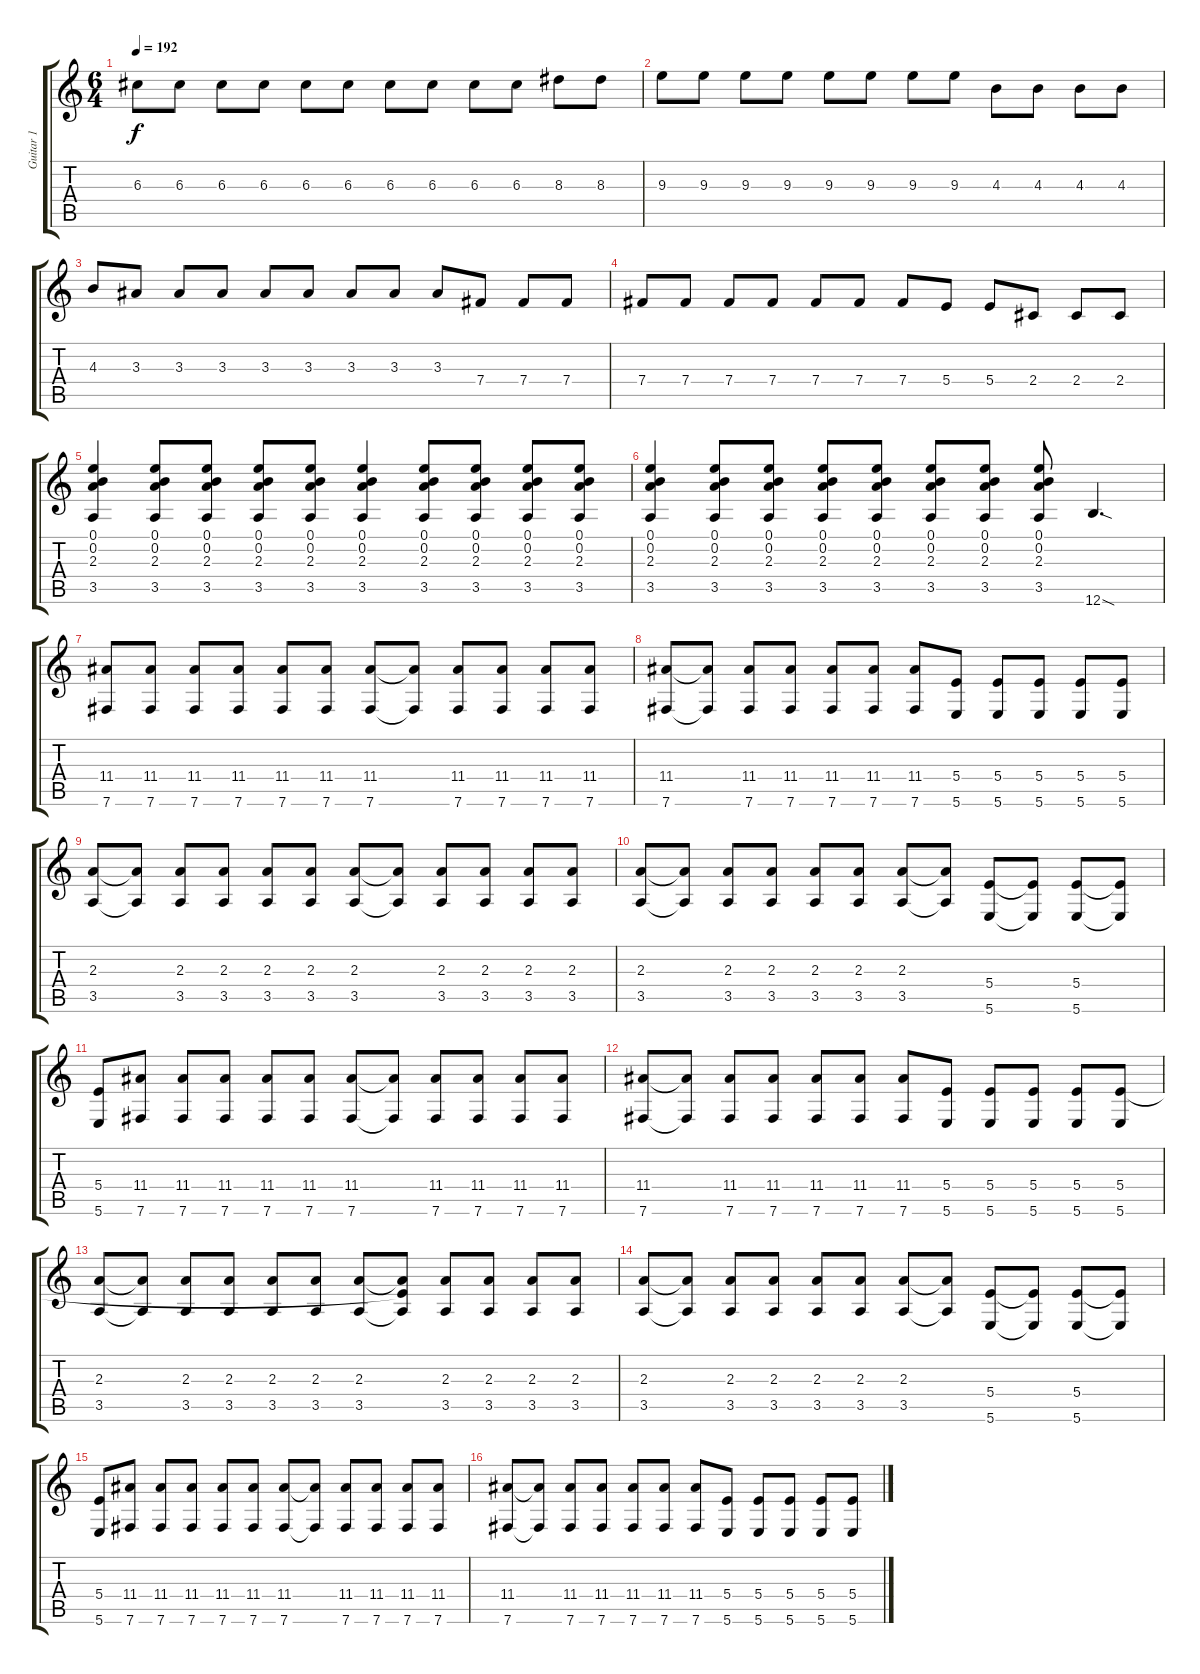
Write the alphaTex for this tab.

\track ("Guitar 1" "Guitar 1") {instrument distortionguitar}
\staff {score tabs}
\tuning (E4 B3 G3 B2 Gb2 B1) {hide}
\ts (6 4)
\tempo 192
\clef g2
\ks c
6.3.8{dy f} 6.3.8 6.3.8 6.3.8 6.3.8 6.3.8 6.3.8 6.3.8 6.3.8 6.3.8 8.3.8 8.3.8 |
9.3.8 9.3.8 9.3.8 9.3.8 9.3.8 9.3.8 9.3.8 9.3.8 4.3.8 4.3.8 4.3.8 4.3.8 |
4.3.8 3.3.8 3.3.8 3.3.8 3.3.8 3.3.8 3.3.8 3.3.8 3.3.8 7.4.8 7.4.8 7.4.8 |
7.4.8 7.4.8 7.4.8 7.4.8 7.4.8 7.4.8 7.4.8 5.4.8 5.4.8 2.4.8 2.4.8 2.4.8 |
(0.1 0.2 2.3 3.5).4 (0.1 0.2 2.3 3.5).8 (0.1 0.2 2.3 3.5).8 (0.1 0.2 2.3 3.5).8 (0.1 0.2 2.3 3.5).8 (0.1 0.2 2.3 3.5).4 (0.1 0.2 2.3 3.5).8 (0.1 0.2 2.3 3.5).8 (0.1 0.2 2.3 3.5).8 (0.1 0.2 2.3 3.5).8 |
(0.1 0.2 2.3 3.5).4 (0.1 0.2 2.3 3.5).8 (0.1 0.2 2.3 3.5).8 (0.1 0.2 2.3 3.5).8 (0.1 0.2 2.3 3.5).8 (0.1 0.2 2.3 3.5).8 (0.1 0.2 2.3 3.5).8 (0.1 0.2 2.3 3.5).8 12.6{sod}.4{d} |
(11.4 7.6).8 (11.4 7.6).8 (11.4 7.6).8 (11.4 7.6).8 (11.4 7.6).8 (11.4 7.6).8 (11.4 7.6).8 (11.4{t} 7.6{t}).8 (11.4 7.6).8 (11.4 7.6).8 (11.4 7.6).8 (11.4 7.6).8 |
(11.4 7.6).8 (11.4{t} 7.6{t}).8 (11.4 7.6).8 (11.4 7.6).8 (11.4 7.6).8 (11.4 7.6).8 (11.4 7.6).8 (5.4 5.6).8 (5.4 5.6).8 (5.4 5.6).8 (5.4 5.6).8 (5.4 5.6).8 |
(2.3 3.5).8 (2.3{t} 3.5{t}).8 (2.3 3.5).8 (2.3 3.5).8 (2.3 3.5).8 (2.3 3.5).8 (2.3 3.5).8 (2.3{t} 3.5{t}).8 (2.3 3.5).8 (2.3 3.5).8 (2.3 3.5).8 (2.3 3.5).8 |
(2.3 3.5).8 (2.3{t} 3.5{t}).8 (2.3 3.5).8 (2.3 3.5).8 (2.3 3.5).8 (2.3 3.5).8 (2.3 3.5).8 (2.3{t} 3.5{t}).8 (5.4 5.6).8 (5.4{t} 5.6{t}).8 (5.4 5.6).8 (5.4{t} 5.6{t}).8 |
(5.4 5.6).8 (11.4 7.6).8 (11.4 7.6).8 (11.4 7.6).8 (11.4 7.6).8 (11.4 7.6).8 (11.4 7.6).8 (11.4{t} 7.6{t}).8 (11.4 7.6).8 (11.4 7.6).8 (11.4 7.6).8 (11.4 7.6).8 |
(11.4 7.6).8 (11.4{t} 7.6{t}).8 (11.4 7.6).8 (11.4 7.6).8 (11.4 7.6).8 (11.4 7.6).8 (11.4 7.6).8 (5.4 5.6).8 (5.4 5.6).8 (5.4 5.6).8 (5.4 5.6).8 (5.4 5.6).8 |
(2.3 3.5).8 (2.3{t} 3.5{t}).8 (2.3 3.5).8 (2.3 3.5).8 (2.3 3.5).8 (2.3 3.5).8 (2.3 3.5).8 (2.3{t} 5.4{t} 3.5{t}).8 (2.3 3.5).8 (2.3 3.5).8 (2.3 3.5).8 (2.3 3.5).8 |
(2.3 3.5).8 (2.3{t} 3.5{t}).8 (2.3 3.5).8 (2.3 3.5).8 (2.3 3.5).8 (2.3 3.5).8 (2.3 3.5).8 (2.3{t} 3.5{t}).8 (5.4 5.6).8 (5.4{t} 5.6{t}).8 (5.4 5.6).8 (5.4{t} 5.6{t}).8 |
(5.4 5.6).8 (11.4 7.6).8 (11.4 7.6).8 (11.4 7.6).8 (11.4 7.6).8 (11.4 7.6).8 (11.4 7.6).8 (11.4{t} 7.6{t}).8 (11.4 7.6).8 (11.4 7.6).8 (11.4 7.6).8 (11.4 7.6).8 |
(11.4 7.6).8 (11.4{t} 7.6{t}).8 (11.4 7.6).8 (11.4 7.6).8 (11.4 7.6).8 (11.4 7.6).8 (11.4 7.6).8 (5.4 5.6).8 (5.4 5.6).8 (5.4 5.6).8 (5.4 5.6).8 (5.4 5.6).8
